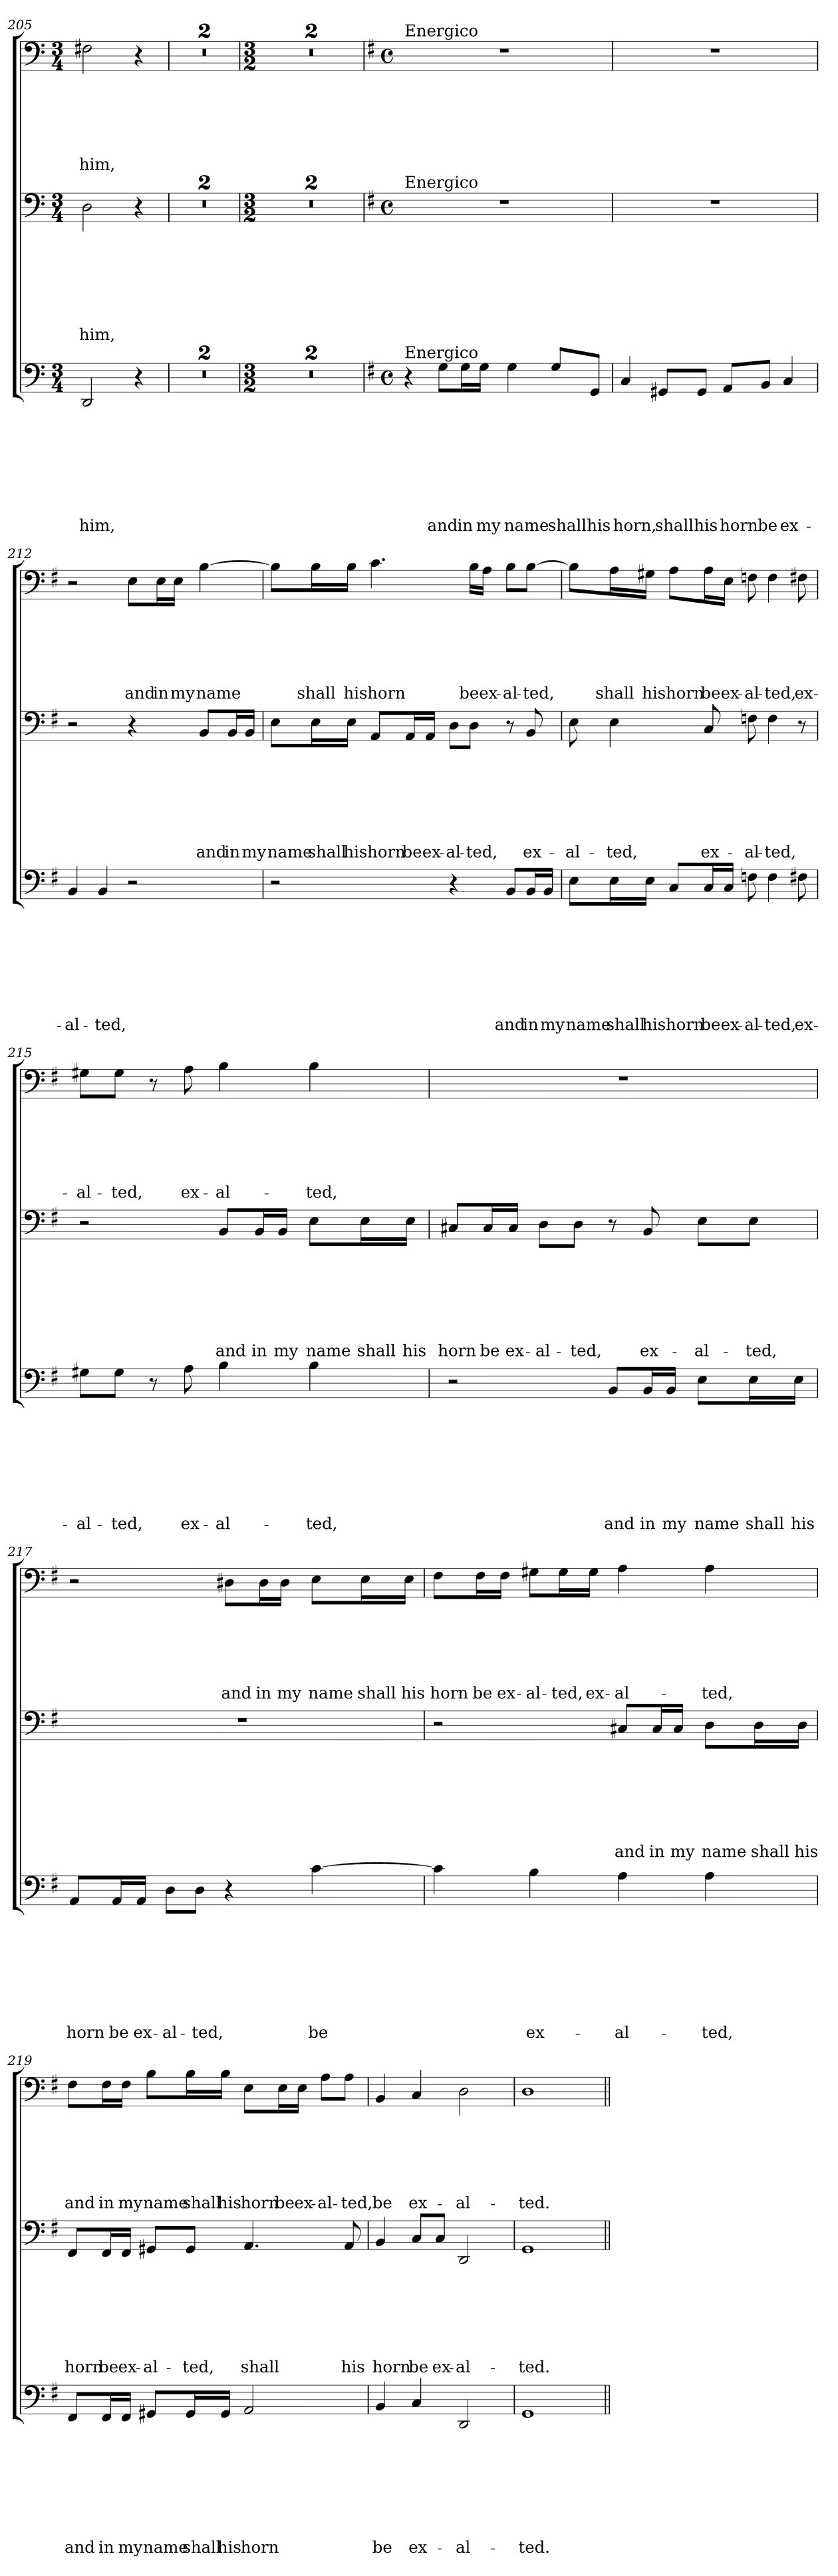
**kern	**text	**text	**text	**text	**text	**text	**text	**text	**kern	**text	**text	**text	**text	**text	**text	**text	**kern	**text	**text	**text	**text	**text	**text
*part3	*part3	*part3	*part3	*part3	*part3	*part3	*part3	*part3	*part2	*part2	*part2	*part2	*part2	*part2	*part2	*part2	*part1	*part1	*part1	*part1	*part1	*part1	*part1
*staff3	*staff3	*staff3	*staff3	*staff3	*staff3	*staff3	*staff3	*staff3	*staff2	*staff2	*staff2	*staff2	*staff2	*staff2	*staff2	*staff2	*staff1	*staff1	*staff1	*staff1	*staff1	*staff1	*staff1
*clefF4	*	*	*	*	*	*	*	*	*clefF4	*	*	*	*	*	*	*	*clefF4	*	*	*	*	*	*
*k[]	*	*	*	*	*	*	*	*	*k[]	*	*	*	*	*	*	*	*k[]	*	*	*	*	*	*
*C:	*	*	*	*	*	*	*	*	*C:	*	*	*	*	*	*	*	*C:	*	*	*	*	*	*
*M3/4	*	*	*	*	*	*	*	*	*M3/4	*	*	*	*	*	*	*	*M3/4	*	*	*	*	*	*
=205	=205	=205	=205	=205	=205	=205	=205	=205	=205	=205	=205	=205	=205	=205	=205	=205	=205	=205	=205	=205	=205	=205	=205
!	!	!	!	!	!	!	!	!LO:LY:b	!	!	!	!	!	!	!	!LO:LY:b	!	!	!	!	!	!	!LO:LY:b
2DD/	.	.	.	.	.	.	.	him,	2D\	.	.	.	.	.	.	him,	2F#X\	.	.	.	.	.	him,
4r	.	.	.	.	.	.	.	.	4r	.	.	.	.	.	.	.	4r	.	.	.	.	.	.
=206	=206	=206	=206	=206	=206	=206	=206	=206	=206	=206	=206	=206	=206	=206	=206	=206	=206	=206	=206	=206	=206	=206	=206
2.r	.	.	.	.	.	.	.	.	2.r	.	.	.	.	.	.	.	2.r	.	.	.	.	.	.
=207	=207	=207	=207	=207	=207	=207	=207	=207	=207	=207	=207	=207	=207	=207	=207	=207	=207	=207	=207	=207	=207	=207	=207
2.r	.	.	.	.	.	.	.	.	2.r	.	.	.	.	.	.	.	2.r	.	.	.	.	.	.
=208	=208	=208	=208	=208	=208	=208	=208	=208	=208	=208	=208	=208	=208	=208	=208	=208	=208	=208	=208	=208	=208	=208	=208
*M3/2	*	*	*	*	*	*	*	*	*M3/2	*	*	*	*	*	*	*	*M3/2	*	*	*	*	*	*
1.r	.	.	.	.	.	.	.	.	1.r	.	.	.	.	.	.	.	1.r	.	.	.	.	.	.
=209	=209	=209	=209	=209	=209	=209	=209	=209	=209	=209	=209	=209	=209	=209	=209	=209	=209	=209	=209	=209	=209	=209	=209
1.r	.	.	.	.	.	.	.	.	1.r	.	.	.	.	.	.	.	1.r	.	.	.	.	.	.
!!LO:LB:g=z
=210	=210	=210	=210	=210	=210	=210	=210	=210	=210	=210	=210	=210	=210	=210	=210	=210	=210	=210	=210	=210	=210	=210	=210
*k[f#]	*	*	*	*	*	*	*	*	*k[f#]	*	*	*	*	*	*	*	*k[f#]	*	*	*	*	*	*
*G:	*	*	*	*	*	*	*	*	*G:	*	*	*	*	*	*	*	*G:	*	*	*	*	*	*
*M4/4	*	*	*	*	*	*	*	*	*M4/4	*	*	*	*	*	*	*	*M4/4	*	*	*	*	*	*
*met(c)	*	*	*	*	*	*	*	*	*met(c)	*	*	*	*	*	*	*	*met(c)	*	*	*	*	*	*
!	!	!	!	!	!	!	!	!	!	!	!	!	!	!	!	!	!LO:TX:a:t=Energico	!	!	!	!	!	!
!	!	!	!	!	!	!	!	!	!LO:TX:a:t=Energico	!	!	!	!	!	!	!	!	!	!	!	!	!	!
!LO:TX:a:t=Energico	!	!	!	!	!	!	!	!	!	!	!	!	!	!	!	!	!	!	!	!	!	!	!
4r	.	.	.	.	.	.	.	.	1r	.	.	.	.	.	.	.	1r	.	.	.	.	.	.
!	!	!	!	!	!	!	!	!LO:LY:b	!	!	!	!	!	!	!	!	!	!	!	!	!	!	!
8G\L	.	.	.	.	.	.	.	and	.	.	.	.	.	.	.	.	.	.	.	.	.	.	.
!	!	!	!	!	!	!	!	!LO:LY:b	!	!	!	!	!	!	!	!	!	!	!	!	!	!	!
16G\L	.	.	.	.	.	.	.	in	.	.	.	.	.	.	.	.	.	.	.	.	.	.	.
!	!	!	!	!	!	!	!	!LO:LY:b	!	!	!	!	!	!	!	!	!	!	!	!	!	!	!
16G\JJ	.	.	.	.	.	.	.	my	.	.	.	.	.	.	.	.	.	.	.	.	.	.	.
!	!	!	!	!	!	!	!	!LO:LY:b	!	!	!	!	!	!	!	!	!	!	!	!	!	!	!
4G\	.	.	.	.	.	.	.	name	.	.	.	.	.	.	.	.	.	.	.	.	.	.	.
!	!	!	!	!	!	!	!	!LO:LY:b	!	!	!	!	!	!	!	!	!	!	!	!	!	!	!
8G/L	.	.	.	.	.	.	.	shall	.	.	.	.	.	.	.	.	.	.	.	.	.	.	.
!	!	!	!	!	!	!	!	!LO:LY:b	!	!	!	!	!	!	!	!	!	!	!	!	!	!	!
8GG/J	.	.	.	.	.	.	.	his	.	.	.	.	.	.	.	.	.	.	.	.	.	.	.
=211	=211	=211	=211	=211	=211	=211	=211	=211	=211	=211	=211	=211	=211	=211	=211	=211	=211	=211	=211	=211	=211	=211	=211
!	!	!	!	!	!	!	!	!LO:LY:b	!	!	!	!	!	!	!	!	!	!	!	!	!	!	!
4C/	.	.	.	.	.	.	.	horn,	1r	.	.	.	.	.	.	.	1r	.	.	.	.	.	.
!	!	!	!	!	!	!	!	!LO:LY:b	!	!	!	!	!	!	!	!	!	!	!	!	!	!	!
8GG#X/L	.	.	.	.	.	.	.	shall	.	.	.	.	.	.	.	.	.	.	.	.	.	.	.
!	!	!	!	!	!	!	!	!LO:LY:b	!	!	!	!	!	!	!	!	!	!	!	!	!	!	!
8GG#/J	.	.	.	.	.	.	.	his	.	.	.	.	.	.	.	.	.	.	.	.	.	.	.
!	!	!	!	!	!	!	!	!LO:LY:b	!	!	!	!	!	!	!	!	!	!	!	!	!	!	!
8AA/L	.	.	.	.	.	.	.	horn	.	.	.	.	.	.	.	.	.	.	.	.	.	.	.
!	!	!	!	!	!	!	!	!LO:LY:b	!	!	!	!	!	!	!	!	!	!	!	!	!	!	!
8BB/J	.	.	.	.	.	.	.	be	.	.	.	.	.	.	.	.	.	.	.	.	.	.	.
!	!	!	!	!	!	!	!	!LO:LY:b	!	!	!	!	!	!	!	!	!	!	!	!	!	!	!
4C/	.	.	.	.	.	.	.	ex-	.	.	.	.	.	.	.	.	.	.	.	.	.	.	.
=212	=212	=212	=212	=212	=212	=212	=212	=212	=212	=212	=212	=212	=212	=212	=212	=212	=212	=212	=212	=212	=212	=212	=212
!	!	!	!	!	!	!	!	!LO:LY:b	!	!	!	!	!	!	!	!	!	!	!	!	!	!	!
4BB/	.	.	.	.	.	.	.	-al-	2r	.	.	.	.	.	.	.	2r	.	.	.	.	.	.
!	!	!	!	!	!	!	!	!LO:LY:b	!	!	!	!	!	!	!	!	!	!	!	!	!	!	!
4BB/	.	.	.	.	.	.	.	-ted,	.	.	.	.	.	.	.	.	.	.	.	.	.	.	.
!	!	!	!	!	!	!	!	!	!	!	!	!	!	!	!	!	!	!	!	!	!	!	!LO:LY:b
2r	.	.	.	.	.	.	.	.	4r	.	.	.	.	.	.	.	8E\L	.	.	.	.	.	and
!	!	!	!	!	!	!	!	!	!	!	!	!	!	!	!	!	!	!	!	!	!	!	!LO:LY:b
.	.	.	.	.	.	.	.	.	.	.	.	.	.	.	.	.	16E\L	.	.	.	.	.	in
!	!	!	!	!	!	!	!	!	!	!	!	!	!	!	!	!	!	!	!	!	!	!	!LO:LY:b
.	.	.	.	.	.	.	.	.	.	.	.	.	.	.	.	.	16E\JJ	.	.	.	.	.	my
!	!	!	!	!	!	!	!	!	!	!	!	!	!	!	!	!LO:LY:b	!	!	!	!	!	!	!LO:LY:b
.	.	.	.	.	.	.	.	.	8BB/L	.	.	.	.	.	.	and	[4B\	.	.	.	.	.	name
!	!	!	!	!	!	!	!	!	!	!	!	!	!	!	!	!LO:LY:b	!	!	!	!	!	!	!
.	.	.	.	.	.	.	.	.	16BB/L	.	.	.	.	.	.	in	.	.	.	.	.	.	.
!	!	!	!	!	!	!	!	!	!	!	!	!	!	!	!	!LO:LY:b	!	!	!	!	!	!	!
.	.	.	.	.	.	.	.	.	16BB/JJ	.	.	.	.	.	.	my	.	.	.	.	.	.	.
!!LO:LB:g=z
=213	=213	=213	=213	=213	=213	=213	=213	=213	=213	=213	=213	=213	=213	=213	=213	=213	=213	=213	=213	=213	=213	=213	=213
!	!	!	!	!	!	!	!	!	!	!	!	!	!	!	!	!LO:LY:b	!	!	!	!	!	!	!
2r	.	.	.	.	.	.	.	.	8E\L	.	.	.	.	.	.	name	8B\L]	.	.	.	.	.	.
!	!	!	!	!	!	!	!	!	!	!	!	!	!	!	!	!LO:LY:b	!	!	!	!	!	!	!LO:LY:b
.	.	.	.	.	.	.	.	.	16E\L	.	.	.	.	.	.	shall	16B\L	.	.	.	.	.	shall
!	!	!	!	!	!	!	!	!	!	!	!	!	!	!	!	!LO:LY:b	!	!	!	!	!	!	!LO:LY:b
.	.	.	.	.	.	.	.	.	16E\JJ	.	.	.	.	.	.	his	16B\JJ	.	.	.	.	.	his
!	!	!	!	!	!	!	!	!	!	!	!	!	!	!	!	!LO:LY:b	!	!	!	!	!	!	!LO:LY:b
.	.	.	.	.	.	.	.	.	8AA/L	.	.	.	.	.	.	horn	4.c\	.	.	.	.	.	horn
!	!	!	!	!	!	!	!	!	!	!	!	!	!	!	!	!LO:LY:b	!	!	!	!	!	!	!
.	.	.	.	.	.	.	.	.	16AA/L	.	.	.	.	.	.	be	.	.	.	.	.	.	.
!	!	!	!	!	!	!	!	!	!	!	!	!	!	!	!	!LO:LY:b	!	!	!	!	!	!	!
.	.	.	.	.	.	.	.	.	16AA/JJ	.	.	.	.	.	.	ex-	.	.	.	.	.	.	.
!	!	!	!	!	!	!	!	!	!	!	!	!	!	!	!	!LO:LY:b	!	!	!	!	!	!	!
4r	.	.	.	.	.	.	.	.	8D\L	.	.	.	.	.	.	-al-	.	.	.	.	.	.	.
!	!	!	!	!	!	!	!	!	!	!	!	!	!	!	!	!LO:LY:b	!	!	!	!	!	!	!LO:LY:b
.	.	.	.	.	.	.	.	.	8D\J	.	.	.	.	.	.	-ted,	16B\LL	.	.	.	.	.	be
!	!	!	!	!	!	!	!	!	!	!	!	!	!	!	!	!	!	!	!	!	!	!	!LO:LY:b
.	.	.	.	.	.	.	.	.	.	.	.	.	.	.	.	.	16A\JJ	.	.	.	.	.	ex-
!	!	!	!	!	!	!	!	!LO:LY:b	!	!	!	!	!	!	!	!	!	!	!	!	!	!	!LO:LY:b
8BB/L	.	.	.	.	.	.	.	and	8r	.	.	.	.	.	.	.	8B\L	.	.	.	.	.	-al-
!	!	!	!	!	!	!	!	!LO:LY:b	!	!	!	!	!	!	!	!LO:LY:b	!	!	!	!	!	!	!LO:LY:b
16BB/L	.	.	.	.	.	.	.	in	8BB/	.	.	.	.	.	.	ex-	[8B\J	.	.	.	.	.	-ted,
!	!	!	!	!	!	!	!	!LO:LY:b	!	!	!	!	!	!	!	!	!	!	!	!	!	!	!
16BB/JJ	.	.	.	.	.	.	.	my	.	.	.	.	.	.	.	.	.	.	.	.	.	.	.
=214	=214	=214	=214	=214	=214	=214	=214	=214	=214	=214	=214	=214	=214	=214	=214	=214	=214	=214	=214	=214	=214	=214	=214
!	!	!	!	!	!	!	!	!LO:LY:b	!	!	!	!	!	!	!	!LO:LY:b	!	!	!	!	!	!	!
8E\L	.	.	.	.	.	.	.	name	8E\	.	.	.	.	.	.	-al-	8B\L]	.	.	.	.	.	.
!	!	!	!	!	!	!	!	!LO:LY:b	!	!	!	!	!	!	!	!LO:LY:b	!	!	!	!	!	!	!LO:LY:b
16E\L	.	.	.	.	.	.	.	shall	4E\	.	.	.	.	.	.	-ted,	16A\L	.	.	.	.	.	shall
!	!	!	!	!	!	!	!	!LO:LY:b	!	!	!	!	!	!	!	!	!	!	!	!	!	!	!LO:LY:b
16E\JJ	.	.	.	.	.	.	.	his	.	.	.	.	.	.	.	.	16G#X\JJ	.	.	.	.	.	his
!	!	!	!	!	!	!	!	!LO:LY:b	!	!	!	!	!	!	!	!	!	!	!	!	!	!	!LO:LY:b
8C/L	.	.	.	.	.	.	.	horn	.	.	.	.	.	.	.	.	8A\L	.	.	.	.	.	horn
!	!	!	!	!	!	!	!	!LO:LY:b	!	!	!	!	!	!	!	!LO:LY:b	!	!	!	!	!	!	!LO:LY:b
16C/L	.	.	.	.	.	.	.	be	8C/	.	.	.	.	.	.	ex-	16A\L	.	.	.	.	.	be
!	!	!	!	!	!	!	!	!LO:LY:b	!	!	!	!	!	!	!	!	!	!	!	!	!	!	!LO:LY:b
16C/JJ	.	.	.	.	.	.	.	ex-	.	.	.	.	.	.	.	.	16E\JJ	.	.	.	.	.	ex-
!	!	!	!	!	!	!	!	!LO:LY:b	!	!	!	!	!	!	!	!LO:LY:b	!	!	!	!	!	!	!LO:LY:b
8Fn\	.	.	.	.	.	.	.	-al-	8Fn\	.	.	.	.	.	.	-al-	8Fn\	.	.	.	.	.	-al-
!	!	!	!	!	!	!	!	!LO:LY:b	!	!	!	!	!	!	!	!LO:LY:b	!	!	!	!	!	!	!LO:LY:b
4F\	.	.	.	.	.	.	.	-ted,	4F\	.	.	.	.	.	.	-ted,	4F\	.	.	.	.	.	-ted,
!	!	!	!	!	!	!	!	!LO:LY:b	!	!	!	!	!	!	!	!	!	!	!	!	!	!	!LO:LY:b
8F#X\	.	.	.	.	.	.	.	ex-	8r	.	.	.	.	.	.	.	8F#X\	.	.	.	.	.	ex-
!!LO:LB:g=z
=215	=215	=215	=215	=215	=215	=215	=215	=215	=215	=215	=215	=215	=215	=215	=215	=215	=215	=215	=215	=215	=215	=215	=215
!	!	!	!	!	!	!	!	!LO:LY:b	!	!	!	!	!	!	!	!	!	!	!	!	!	!	!LO:LY:b
8G#X\L	.	.	.	.	.	.	.	-al-	2r	.	.	.	.	.	.	.	8G#X\L	.	.	.	.	.	-al-
!	!	!	!	!	!	!	!	!LO:LY:b	!	!	!	!	!	!	!	!	!	!	!	!	!	!	!LO:LY:b
8G#\J	.	.	.	.	.	.	.	-ted,	.	.	.	.	.	.	.	.	8G#\J	.	.	.	.	.	-ted,
8r	.	.	.	.	.	.	.	.	.	.	.	.	.	.	.	.	8r	.	.	.	.	.	.
!	!	!	!	!	!	!	!	!LO:LY:b	!	!	!	!	!	!	!	!	!	!	!	!	!	!	!LO:LY:b
8A\	.	.	.	.	.	.	.	ex-	.	.	.	.	.	.	.	.	8A\	.	.	.	.	.	ex-
!	!	!	!	!	!	!	!	!LO:LY:b	!	!	!	!	!	!	!	!LO:LY:b	!	!	!	!	!	!	!LO:LY:b
4B\	.	.	.	.	.	.	.	-al-	8BB/L	.	.	.	.	.	.	and	4B\	.	.	.	.	.	-al-
!	!	!	!	!	!	!	!	!	!	!	!	!	!	!	!	!LO:LY:b	!	!	!	!	!	!	!
.	.	.	.	.	.	.	.	.	16BB/L	.	.	.	.	.	.	in	.	.	.	.	.	.	.
!	!	!	!	!	!	!	!	!	!	!	!	!	!	!	!	!LO:LY:b	!	!	!	!	!	!	!
.	.	.	.	.	.	.	.	.	16BB/JJ	.	.	.	.	.	.	my	.	.	.	.	.	.	.
!	!	!	!	!	!	!	!	!LO:LY:b	!	!	!	!	!	!	!	!LO:LY:b	!	!	!	!	!	!	!LO:LY:b
4B\	.	.	.	.	.	.	.	-ted,	8E\L	.	.	.	.	.	.	name	4B\	.	.	.	.	.	-ted,
!	!	!	!	!	!	!	!	!	!	!	!	!	!	!	!	!LO:LY:b	!	!	!	!	!	!	!
.	.	.	.	.	.	.	.	.	16E\L	.	.	.	.	.	.	shall	.	.	.	.	.	.	.
!	!	!	!	!	!	!	!	!	!	!	!	!	!	!	!	!LO:LY:b	!	!	!	!	!	!	!
.	.	.	.	.	.	.	.	.	16E\JJ	.	.	.	.	.	.	his	.	.	.	.	.	.	.
=216	=216	=216	=216	=216	=216	=216	=216	=216	=216	=216	=216	=216	=216	=216	=216	=216	=216	=216	=216	=216	=216	=216	=216
!	!	!	!	!	!	!	!	!	!	!	!	!	!	!	!	!LO:LY:b	!	!	!	!	!	!	!
2r	.	.	.	.	.	.	.	.	8C#X/L	.	.	.	.	.	.	horn	1r	.	.	.	.	.	.
!	!	!	!	!	!	!	!	!	!	!	!	!	!	!	!	!LO:LY:b	!	!	!	!	!	!	!
.	.	.	.	.	.	.	.	.	16C#/L	.	.	.	.	.	.	be	.	.	.	.	.	.	.
!	!	!	!	!	!	!	!	!	!	!	!	!	!	!	!	!LO:LY:b	!	!	!	!	!	!	!
.	.	.	.	.	.	.	.	.	16C#/JJ	.	.	.	.	.	.	ex-	.	.	.	.	.	.	.
!	!	!	!	!	!	!	!	!	!	!	!	!	!	!	!	!LO:LY:b	!	!	!	!	!	!	!
.	.	.	.	.	.	.	.	.	8D\L	.	.	.	.	.	.	-al-	.	.	.	.	.	.	.
!	!	!	!	!	!	!	!	!	!	!	!	!	!	!	!	!LO:LY:b	!	!	!	!	!	!	!
.	.	.	.	.	.	.	.	.	8D\J	.	.	.	.	.	.	-ted,	.	.	.	.	.	.	.
!	!	!	!	!	!	!	!	!LO:LY:b	!	!	!	!	!	!	!	!	!	!	!	!	!	!	!
8BB/L	.	.	.	.	.	.	.	and	8r	.	.	.	.	.	.	.	.	.	.	.	.	.	.
!	!	!	!	!	!	!	!	!LO:LY:b	!	!	!	!	!	!	!	!LO:LY:b	!	!	!	!	!	!	!
16BB/L	.	.	.	.	.	.	.	in	8BB/	.	.	.	.	.	.	ex-	.	.	.	.	.	.	.
!	!	!	!	!	!	!	!	!LO:LY:b	!	!	!	!	!	!	!	!	!	!	!	!	!	!	!
16BB/JJ	.	.	.	.	.	.	.	my	.	.	.	.	.	.	.	.	.	.	.	.	.	.	.
!	!	!	!	!	!	!	!	!LO:LY:b	!	!	!	!	!	!	!	!LO:LY:b	!	!	!	!	!	!	!
8E\L	.	.	.	.	.	.	.	name	8E\L	.	.	.	.	.	.	-al-	.	.	.	.	.	.	.
!	!	!	!	!	!	!	!	!LO:LY:b	!	!	!	!	!	!	!	!LO:LY:b	!	!	!	!	!	!	!
16E\L	.	.	.	.	.	.	.	shall	8E\J	.	.	.	.	.	.	-ted,	.	.	.	.	.	.	.
!	!	!	!	!	!	!	!	!LO:LY:b	!	!	!	!	!	!	!	!	!	!	!	!	!	!	!
16E\JJ	.	.	.	.	.	.	.	his	.	.	.	.	.	.	.	.	.	.	.	.	.	.	.
!!LO:LB:g=z
=217	=217	=217	=217	=217	=217	=217	=217	=217	=217	=217	=217	=217	=217	=217	=217	=217	=217	=217	=217	=217	=217	=217	=217
!	!	!	!	!	!	!	!	!LO:LY:b	!	!	!	!	!	!	!	!	!	!	!	!	!	!	!
8AA/L	.	.	.	.	.	.	.	horn	1r	.	.	.	.	.	.	.	2r	.	.	.	.	.	.
!	!	!	!	!	!	!	!	!LO:LY:b	!	!	!	!	!	!	!	!	!	!	!	!	!	!	!
16AA/L	.	.	.	.	.	.	.	be	.	.	.	.	.	.	.	.	.	.	.	.	.	.	.
!	!	!	!	!	!	!	!	!LO:LY:b	!	!	!	!	!	!	!	!	!	!	!	!	!	!	!
16AA/JJ	.	.	.	.	.	.	.	ex-	.	.	.	.	.	.	.	.	.	.	.	.	.	.	.
!	!	!	!	!	!	!	!	!LO:LY:b	!	!	!	!	!	!	!	!	!	!	!	!	!	!	!
8D\L	.	.	.	.	.	.	.	-al-	.	.	.	.	.	.	.	.	.	.	.	.	.	.	.
!	!	!	!	!	!	!	!	!LO:LY:b	!	!	!	!	!	!	!	!	!	!	!	!	!	!	!
8D\J	.	.	.	.	.	.	.	-ted,	.	.	.	.	.	.	.	.	.	.	.	.	.	.	.
!	!	!	!	!	!	!	!	!	!	!	!	!	!	!	!	!	!	!	!	!	!	!	!LO:LY:b
4r	.	.	.	.	.	.	.	.	.	.	.	.	.	.	.	.	8D#X\L	.	.	.	.	.	and
!	!	!	!	!	!	!	!	!	!	!	!	!	!	!	!	!	!	!	!	!	!	!	!LO:LY:b
.	.	.	.	.	.	.	.	.	.	.	.	.	.	.	.	.	16D#\L	.	.	.	.	.	in
!	!	!	!	!	!	!	!	!	!	!	!	!	!	!	!	!	!	!	!	!	!	!	!LO:LY:b
.	.	.	.	.	.	.	.	.	.	.	.	.	.	.	.	.	16D#\JJ	.	.	.	.	.	my
!	!	!	!	!	!	!	!	!LO:LY:b	!	!	!	!	!	!	!	!	!	!	!	!	!	!	!LO:LY:b
[4c\	.	.	.	.	.	.	.	be	.	.	.	.	.	.	.	.	8E\L	.	.	.	.	.	name
!	!	!	!	!	!	!	!	!	!	!	!	!	!	!	!	!	!	!	!	!	!	!	!LO:LY:b
.	.	.	.	.	.	.	.	.	.	.	.	.	.	.	.	.	16E\L	.	.	.	.	.	shall
!	!	!	!	!	!	!	!	!	!	!	!	!	!	!	!	!	!	!	!	!	!	!	!LO:LY:b
.	.	.	.	.	.	.	.	.	.	.	.	.	.	.	.	.	16E\JJ	.	.	.	.	.	his
=218	=218	=218	=218	=218	=218	=218	=218	=218	=218	=218	=218	=218	=218	=218	=218	=218	=218	=218	=218	=218	=218	=218	=218
!	!	!	!	!	!	!	!	!	!	!	!	!	!	!	!	!	!	!	!	!	!	!	!LO:LY:b
4c\]	.	.	.	.	.	.	.	.	2r	.	.	.	.	.	.	.	8F#\L	.	.	.	.	.	horn
!	!	!	!	!	!	!	!	!	!	!	!	!	!	!	!	!	!	!	!	!	!	!	!LO:LY:b
.	.	.	.	.	.	.	.	.	.	.	.	.	.	.	.	.	16F#\L	.	.	.	.	.	be
!	!	!	!	!	!	!	!	!	!	!	!	!	!	!	!	!	!	!	!	!	!	!	!LO:LY:b
.	.	.	.	.	.	.	.	.	.	.	.	.	.	.	.	.	16F#\JJ	.	.	.	.	.	ex-
!	!	!	!	!	!	!	!	!LO:LY:b	!	!	!	!	!	!	!	!	!	!	!	!	!	!	!LO:LY:b
4B\	.	.	.	.	.	.	.	ex-	.	.	.	.	.	.	.	.	8G#X\L	.	.	.	.	.	-al-
!	!	!	!	!	!	!	!	!	!	!	!	!	!	!	!	!	!	!	!	!	!	!	!LO:LY:b
.	.	.	.	.	.	.	.	.	.	.	.	.	.	.	.	.	16G#\L	.	.	.	.	.	-ted,
!	!	!	!	!	!	!	!	!	!	!	!	!	!	!	!	!	!	!	!	!	!	!	!LO:LY:b
.	.	.	.	.	.	.	.	.	.	.	.	.	.	.	.	.	16G#\JJ	.	.	.	.	.	ex-
!	!	!	!	!	!	!	!	!LO:LY:b	!	!	!	!	!	!	!	!LO:LY:b	!	!	!	!	!	!	!LO:LY:b
4A\	.	.	.	.	.	.	.	-al-	8C#X/L	.	.	.	.	.	.	and	4A\	.	.	.	.	.	-al-
!	!	!	!	!	!	!	!	!	!	!	!	!	!	!	!	!LO:LY:b	!	!	!	!	!	!	!
.	.	.	.	.	.	.	.	.	16C#/L	.	.	.	.	.	.	in	.	.	.	.	.	.	.
!	!	!	!	!	!	!	!	!	!	!	!	!	!	!	!	!LO:LY:b	!	!	!	!	!	!	!
.	.	.	.	.	.	.	.	.	16C#/JJ	.	.	.	.	.	.	my	.	.	.	.	.	.	.
!	!	!	!	!	!	!	!	!LO:LY:b	!	!	!	!	!	!	!	!LO:LY:b	!	!	!	!	!	!	!LO:LY:b
4A\	.	.	.	.	.	.	.	-ted,	8D\L	.	.	.	.	.	.	name	4A\	.	.	.	.	.	-ted,
!	!	!	!	!	!	!	!	!	!	!	!	!	!	!	!	!LO:LY:b	!	!	!	!	!	!	!
.	.	.	.	.	.	.	.	.	16D\L	.	.	.	.	.	.	shall	.	.	.	.	.	.	.
!	!	!	!	!	!	!	!	!	!	!	!	!	!	!	!	!LO:LY:b	!	!	!	!	!	!	!
.	.	.	.	.	.	.	.	.	16D\JJ	.	.	.	.	.	.	his	.	.	.	.	.	.	.
!!LO:LB:g=z
=219	=219	=219	=219	=219	=219	=219	=219	=219	=219	=219	=219	=219	=219	=219	=219	=219	=219	=219	=219	=219	=219	=219	=219
!	!	!	!	!	!	!	!	!LO:LY:b	!	!	!	!	!	!	!	!LO:LY:b	!	!	!	!	!	!	!LO:LY:b
8FF#/L	.	.	.	.	.	.	.	and	8FF#/L	.	.	.	.	.	.	horn	8F#\L	.	.	.	.	.	and
!	!	!	!	!	!	!	!	!LO:LY:b	!	!	!	!	!	!	!	!LO:LY:b	!	!	!	!	!	!	!LO:LY:b
16FF#/L	.	.	.	.	.	.	.	in	16FF#/L	.	.	.	.	.	.	be	16F#\L	.	.	.	.	.	in
!	!	!	!	!	!	!	!	!LO:LY:b	!	!	!	!	!	!	!	!LO:LY:b	!	!	!	!	!	!	!LO:LY:b
16FF#/JJ	.	.	.	.	.	.	.	my	16FF#/JJ	.	.	.	.	.	.	ex-	16F#\JJ	.	.	.	.	.	my
!	!	!	!	!	!	!	!	!LO:LY:b	!	!	!	!	!	!	!	!LO:LY:b	!	!	!	!	!	!	!LO:LY:b
8GG#X/L	.	.	.	.	.	.	.	name	8GG#X/L	.	.	.	.	.	.	-al-	8B\L	.	.	.	.	.	name
!	!	!	!	!	!	!	!	!LO:LY:b	!	!	!	!	!	!	!	!LO:LY:b	!	!	!	!	!	!	!LO:LY:b
16GG#/L	.	.	.	.	.	.	.	shall	8GG#/J	.	.	.	.	.	.	-ted,	16B\L	.	.	.	.	.	shall
!	!	!	!	!	!	!	!	!LO:LY:b	!	!	!	!	!	!	!	!	!	!	!	!	!	!	!LO:LY:b
16GG#/JJ	.	.	.	.	.	.	.	his	.	.	.	.	.	.	.	.	16B\JJ	.	.	.	.	.	his
!	!	!	!	!	!	!	!	!LO:LY:b	!	!	!	!	!	!	!	!LO:LY:b	!	!	!	!	!	!	!LO:LY:b
2AA/	.	.	.	.	.	.	.	horn	4.AA/	.	.	.	.	.	.	shall	8E\L	.	.	.	.	.	horn
!	!	!	!	!	!	!	!	!	!	!	!	!	!	!	!	!	!	!	!	!	!	!	!LO:LY:b
.	.	.	.	.	.	.	.	.	.	.	.	.	.	.	.	.	16E\L	.	.	.	.	.	be
!	!	!	!	!	!	!	!	!	!	!	!	!	!	!	!	!	!	!	!	!	!	!	!LO:LY:b
.	.	.	.	.	.	.	.	.	.	.	.	.	.	.	.	.	16E\JJ	.	.	.	.	.	ex-
!	!	!	!	!	!	!	!	!	!	!	!	!	!	!	!	!	!	!	!	!	!	!	!LO:LY:b
.	.	.	.	.	.	.	.	.	.	.	.	.	.	.	.	.	8A\L	.	.	.	.	.	-al-
!	!	!	!	!	!	!	!	!	!	!	!	!	!	!	!	!LO:LY:b	!	!	!	!	!	!	!LO:LY:b
.	.	.	.	.	.	.	.	.	8AA/	.	.	.	.	.	.	his	8A\J	.	.	.	.	.	-ted,
=220	=220	=220	=220	=220	=220	=220	=220	=220	=220	=220	=220	=220	=220	=220	=220	=220	=220	=220	=220	=220	=220	=220	=220
!	!	!	!	!	!	!	!	!LO:LY:b	!	!	!	!	!	!	!	!LO:LY:b	!	!	!	!	!	!	!LO:LY:b
4BB/	.	.	.	.	.	.	.	be	4BB/	.	.	.	.	.	.	horn	4BB/	.	.	.	.	.	be
!	!	!	!	!	!	!	!	!LO:LY:b	!	!	!	!	!	!	!	!LO:LY:b	!	!	!	!	!	!	!LO:LY:b
4C/	.	.	.	.	.	.	.	ex-	8C/L	.	.	.	.	.	.	be	4C/	.	.	.	.	.	ex-
!	!	!	!	!	!	!	!	!	!	!	!	!	!	!	!	!LO:LY:b	!	!	!	!	!	!	!
.	.	.	.	.	.	.	.	.	8C/J	.	.	.	.	.	.	ex-	.	.	.	.	.	.	.
!	!	!	!	!	!	!	!	!LO:LY:b	!	!	!	!	!	!	!	!LO:LY:b	!	!	!	!	!	!	!LO:LY:b
2DD/	.	.	.	.	.	.	.	-al-	2DD/	.	.	.	.	.	.	-al-	2D\	.	.	.	.	.	-al-
=221	=221	=221	=221	=221	=221	=221	=221	=221	=221	=221	=221	=221	=221	=221	=221	=221	=221	=221	=221	=221	=221	=221	=221
!	!	!	!	!	!	!	!	!LO:LY:b	!	!	!	!	!	!	!	!LO:LY:b	!	!	!	!	!	!	!LO:LY:b
1GG	.	.	.	.	.	.	.	-ted.	1GG	.	.	.	.	.	.	-ted.	1D	.	.	.	.	.	-ted.
=||	=||	=||	=||	=||	=||	=||	=||	=||	=||	=||	=||	=||	=||	=||	=||	=||	=||	=||	=||	=||	=||	=||	=||
*-	*-	*-	*-	*-	*-	*-	*-	*-	*-	*-	*-	*-	*-	*-	*-	*-	*-	*-	*-	*-	*-	*-	*-
